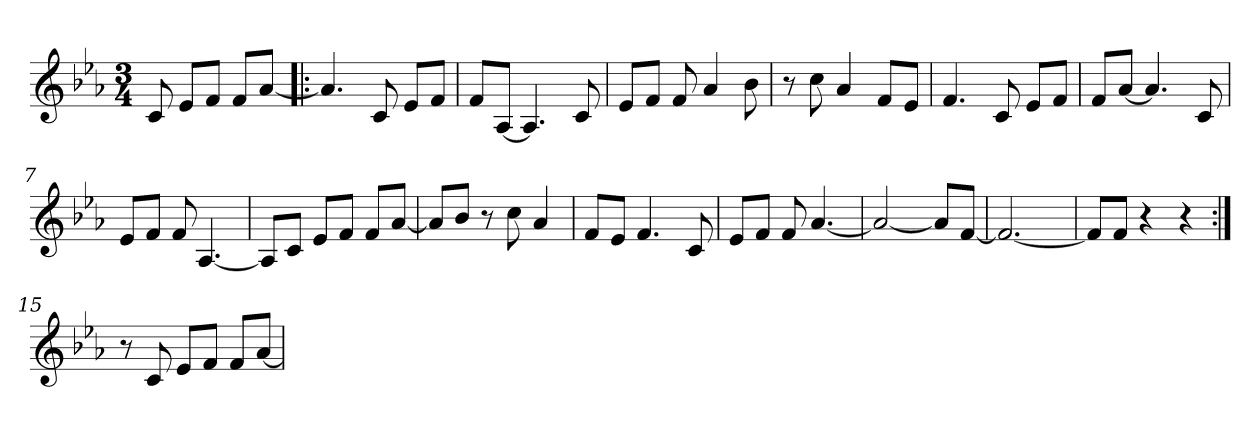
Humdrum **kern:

**kern
*part1
*staff1
*clefG2
*k[b-e-a-]
*E-:
*M3/4
=
8c/
8e-/L
8f/J
8f/L
[8a-/J
=1!|:
4.a-/]
8c/
8e-/L
8f/J
=2
8f/L
[8A-/J
4.A-/]
8c/
=3
8e-/L
8f/J
8f/
4a-/
8b-\
=4
8r
8cc\
4a-/
8f/L
8e-/J
=5
4.f/
8c/
8e-/L
8f/J
!!LO:LB:g=z
=6
8f/L
[8a-/J
4.a-/]
8c/
=7
8e-/L
8f/J
8f/
[4.A-/
=8
8A-/L]
8c/J
8e-/L
8f/J
8f/L
[8a-/J
=9
8a-/L]
8b-/J
8r
8cc\
4a-/
=10
8f/L
8e-/J
4.f/
8c/
=11
8e-/L
8f/J
8f/
[4.a-/
=12
2a-/_
8a-/L]
[8f/J
!!LO:LB:g=z
=13
2.f/_
=14
8f/L]
8f/J
4r
4r
=15:|!
8r
8c/
8e-/L
8f/J
8f/L
[8a-/J
=
*-
